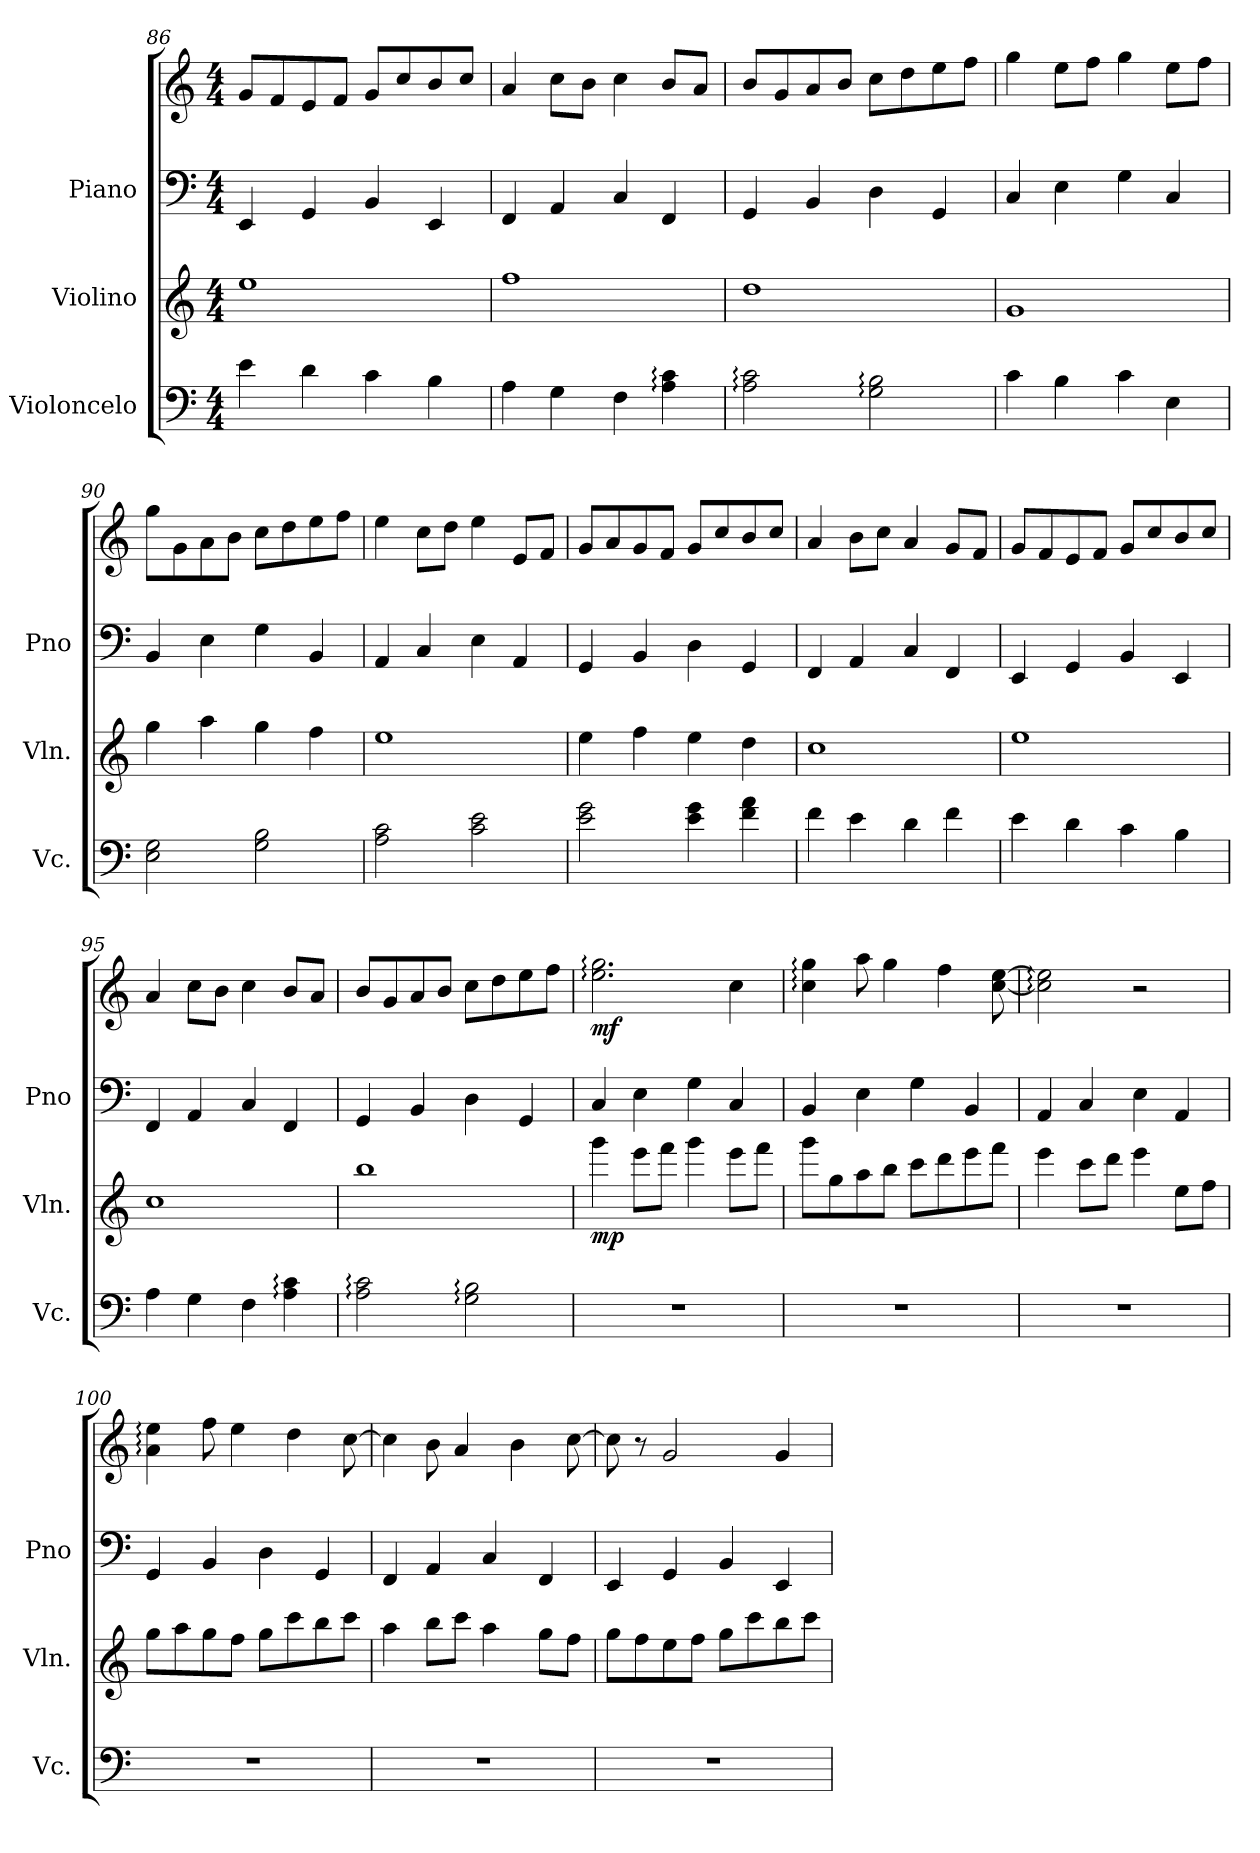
**kern	**kern	**dynam	**kern	**kern	**dynam
*part3	*part2	*part2	*part1	*part1	*part1
*staff4	*staff3	*staff3	*staff2	*staff1	*staff1/2
*I"Violoncelo	*I"Violino	*	*I"Piano	*	*
*I'Vc.	*I'Vln.	*	*I'Pno	*	*
*clefF4	*clefG2	*	*clefF4	*clefG2	*
*k[]	*k[]	*	*k[]	*k[]	*
*M4/4	*M4/4	*	*M4/4	*M4/4	*
=86	=86	=86	=86	=86	=86
4e\	1ee	.	4EE/	8g/L	.
.	.	.	.	8f/	.
4d\	.	.	4GG/	8e/	.
.	.	.	.	8f/J	.
4c\	.	.	4BB/	8g/L	.
.	.	.	.	8cc/	.
4B\	.	.	4EE/	8b/	.
.	.	.	.	8cc/J	.
=87	=87	=87	=87	=87	=87
4A\	1ff	.	4FF/	4a/	.
4G\	.	.	4AA/	8cc\L	.
.	.	.	.	8b\J	.
4F\	.	.	4C/	4cc\	.
4A\: 4c\:	.	.	4FF/	8b/L	.
.	.	.	.	8a/J	.
=88	=88	=88	=88	=88	=88
2A\: 2c\:	1dd	.	4GG/	8b/L	.
.	.	.	.	8g/	.
.	.	.	4BB/	8a/	.
.	.	.	.	8b/J	.
2G\: 2B\:	.	.	4D\	8cc\L	.
.	.	.	.	8dd\	.
.	.	.	4GG/	8ee\	.
.	.	.	.	8ff\J	.
=89	=89	=89	=89	=89	=89
4c\	1g	.	4C/	4gg\	.
4B\	.	.	4E\	8ee\L	.
.	.	.	.	8ff\J	.
4c\	.	.	4G\	4gg\	.
4E\	.	.	4C/	8ee\L	.
.	.	.	.	8ff\J	.
!!LO:PB:g=z
=90	=90	=90	=90	=90	=90
2E\ 2G\	4gg\	.	4BB/	8gg\L	.
.	.	.	.	8g\	.
.	4aa\	.	4E\	8a\	.
.	.	.	.	8b\J	.
2G\ 2B\	4gg\	.	4G\	8cc\L	.
.	.	.	.	8dd\	.
.	4ff\	.	4BB/	8ee\	.
.	.	.	.	8ff\J	.
=91	=91	=91	=91	=91	=91
2A\ 2c\	1ee	.	4AA/	4ee\	.
.	.	.	4C/	8cc\L	.
.	.	.	.	8dd\J	.
2c\ 2e\	.	.	4E\	4ee\	.
.	.	.	4AA/	8e/L	.
.	.	.	.	8f/J	.
=92	=92	=92	=92	=92	=92
2e\ 2g\	4ee\	.	4GG/	8g/L	.
.	.	.	.	8a/	.
.	4ff\	.	4BB/	8g/	.
.	.	.	.	8f/J	.
4e\ 4g\	4ee\	.	4D\	8g/L	.
.	.	.	.	8cc/	.
4f\ 4a\	4dd\	.	4GG/	8b/	.
.	.	.	.	8cc/J	.
=93	=93	=93	=93	=93	=93
4f\	1cc	.	4FF/	4a/	.
4e\	.	.	4AA/	8b\L	.
.	.	.	.	8cc\J	.
4d\	.	.	4C/	4a/	.
4f\	.	.	4FF/	8g/L	.
.	.	.	.	8f/J	.
=94	=94	=94	=94	=94	=94
4e\	1ee	.	4EE/	8g/L	.
.	.	.	.	8f/	.
4d\	.	.	4GG/	8e/	.
.	.	.	.	8f/J	.
4c\	.	.	4BB/	8g/L	.
.	.	.	.	8cc/	.
4B\	.	.	4EE/	8b/	.
.	.	.	.	8cc/J	.
!!LO:LB:g=z
=95	=95	=95	=95	=95	=95
4A\	1cc	.	4FF/	4a/	.
4G\	.	.	4AA/	8cc\L	.
.	.	.	.	8b\J	.
4F\	.	.	4C/	4cc\	.
4A\: 4c\:	.	.	4FF/	8b/L	.
.	.	.	.	8a/J	.
=96	=96	=96	=96	=96	=96
2A\: 2c\:	1bb	.	4GG/	8b/L	.
.	.	.	.	8g/	.
.	.	.	4BB/	8a/	.
.	.	.	.	8b/J	.
2G\: 2B\:	.	.	4D\	8cc\L	.
.	.	.	.	8dd\	.
.	.	.	4GG/	8ee\	.
.	.	.	.	8ff\J	.
=97	=97	=97	=97	=97	=97
!	!	!LO:DY:b	!	!	!LO:DY:b
1r	4ggg\	mp	4C/	2.ee\: 2.gg\:	mf
.	8eee\L	.	4E\	.	.
.	8fff\J	.	.	.	.
.	4ggg\	.	4G\	.	.
.	8eee\L	.	4C/	4cc\	.
.	8fff\J	.	.	.	.
=98	=98	=98	=98	=98	=98
1r	8ggg\L	.	4BB/	4cc\: 4gg\:	.
.	8gg\	.	.	.	.
.	8aa\	.	4E\	8aa\	.
.	8bb\J	.	.	4gg\	.
.	8ccc\L	.	4G\	.	.
.	8ddd\	.	.	4ff\	.
.	8eee\	.	4BB/	.	.
.	8fff\J	.	.	[8cc\ [8ee\	.
!!LO:LB:g=z
=99	=99	=99	=99	=99	=99
1r	4eee\	.	4AA/	2cc\]: 2ee\]:	.
.	8ccc\L	.	4C/	.	.
.	8ddd\J	.	.	.	.
.	4eee\	.	4E\	2r	.
.	8ee\L	.	4AA/	.	.
.	8ff\J	.	.	.	.
=100	=100	=100	=100	=100	=100
1r	8gg\L	.	4GG/	4a\: 4ee\:	.
.	8aa\	.	.	.	.
.	8gg\	.	4BB/	8ff\	.
.	8ff\J	.	.	4ee\	.
.	8gg\L	.	4D\	.	.
.	8ccc\	.	.	4dd\	.
.	8bb\	.	4GG/	.	.
.	8ccc\J	.	.	[8cc\	.
=101	=101	=101	=101	=101	=101
1r	4aa\	.	4FF/	4cc\]	.
.	8bb\L	.	4AA/	8b\	.
.	8ccc\J	.	.	4a/	.
.	4aa\	.	4C/	.	.
.	.	.	.	4b\	.
.	8gg\L	.	4FF/	.	.
.	8ff\J	.	.	[8cc\	.
=102	=102	=102	=102	=102	=102
1r	8gg\L	.	4EE/	8cc\]	.
.	8ff\	.	.	8r	.
.	8ee\	.	4GG/	2g/	.
.	8ff\J	.	.	.	.
.	8gg\L	.	4BB/	.	.
.	8ccc\	.	.	.	.
.	8bb\	.	4EE/	4g/	.
.	8ccc\J	.	.	.	.
=	=	=	=	=	=
*-	*-	*-	*-	*-	*-
